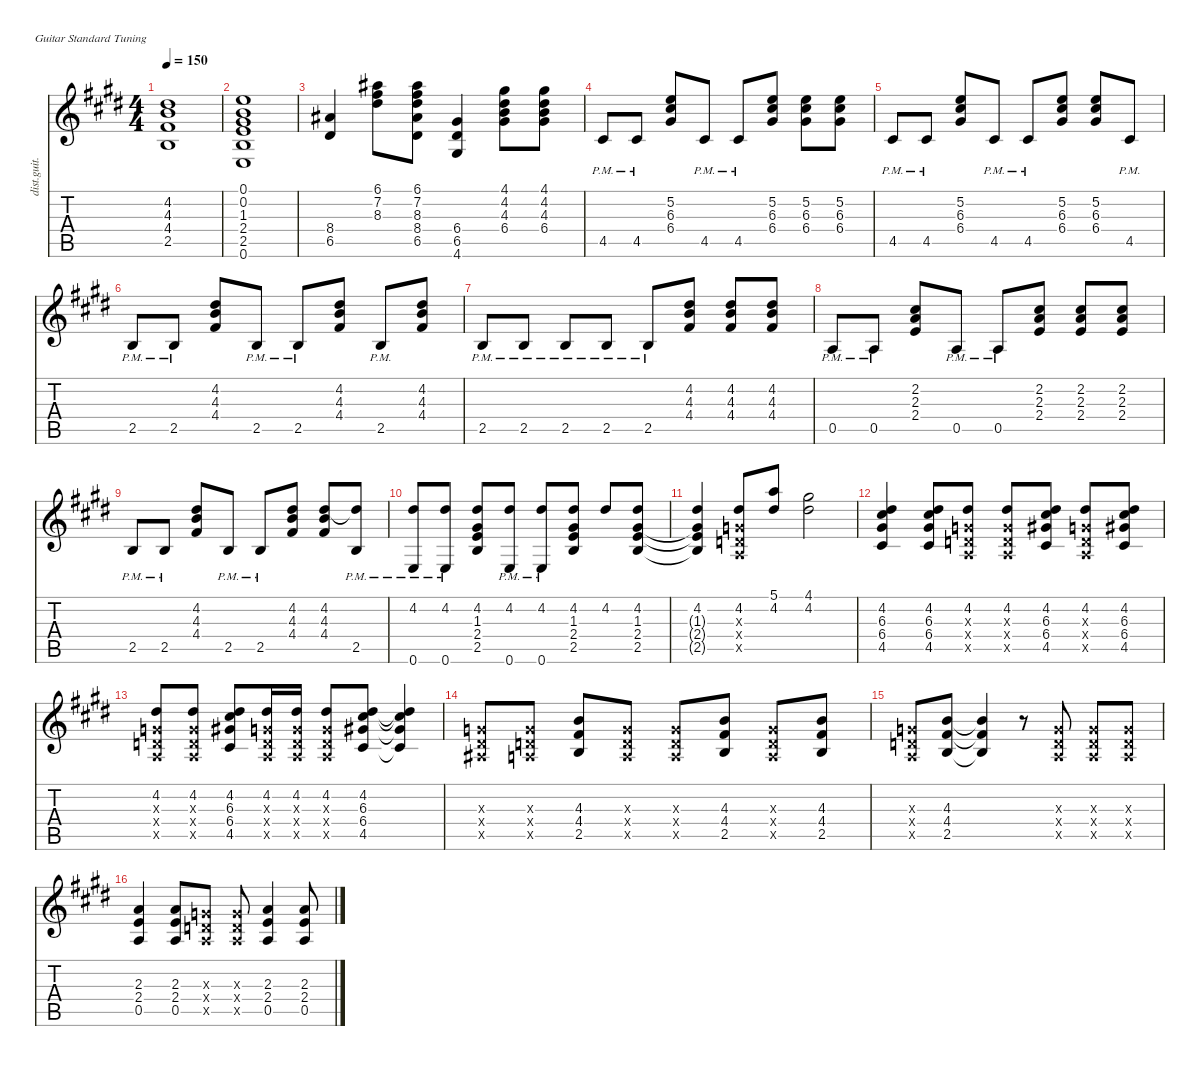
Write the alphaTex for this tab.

\defaultSystemsLayout 4
\hideDynamics
\bracketExtendMode nobrackets
\track ("(Rhythm Guitar)" "dist.guit.") {instrument distortionguitar}
\staff {score tabs}
\tuning (E4 B3 G3 D3 A2 E2)
\ts (4 4)
\tempo 150
\clef g2
\ks c#minor
(4.2{acc #} 4.3{acc forcenatural} 4.4{acc #} 2.5{acc forcenatural}).1{dy f} |
(0.1{acc forcenatural} 0.2{acc forcenatural} 1.3{acc #} 2.4{acc forcenatural} 2.5{acc forcenatural} 0.6{acc forcenatural}).1 |
(8.4{acc #} 6.5{acc #}).4{dy fff} (6.1{acc #} 7.2{acc #} 8.3{acc #}).8 (6.1{acc #} 7.2{acc #} 8.3{acc #} 8.4{acc #} 6.5{acc #}).8 (6.4{acc #} 6.5{acc #} 4.6{acc #}).4 (4.1{acc #} 4.2{acc #} 4.3{acc forcenatural} 6.4{acc #}).8 (4.1{acc #} 4.2{acc #} 4.3{acc forcenatural} 6.4{acc #}).8 |
4.5{pm acc #}.8{dy f} 4.5{pm acc #}.8 (5.2{acc forcenatural} 6.3{acc #} 6.4{acc #}).8 4.5{pm acc #}.8 4.5{pm acc #}.8 (5.2{acc forcenatural} 6.3{acc #} 6.4{acc #}).8 (5.2{acc forcenatural} 6.3{acc #} 6.4{acc #}).8 (5.2{acc forcenatural} 6.3{acc #} 6.4{acc #}).8 |
4.5{pm acc #}.8 4.5{pm acc #}.8 (5.2{acc forcenatural} 6.3{acc #} 6.4{acc #}).8 4.5{pm acc #}.8 4.5{pm acc #}.8 (5.2{acc forcenatural} 6.3{acc #} 6.4{acc #}).8 (5.2{acc forcenatural} 6.3{acc #} 6.4{acc #}).8 4.5{pm acc #}.8 |
2.5{pm acc forcenatural}.8 2.5{pm acc forcenatural}.8 (4.2{acc #} 4.3{acc forcenatural} 4.4{acc #}).8 2.5{pm acc forcenatural}.8 2.5{pm acc forcenatural}.8 (4.2{acc #} 4.3{acc forcenatural} 4.4{acc #}).8 2.5{pm acc forcenatural}.8 (4.2{acc #} 4.3{acc forcenatural} 4.4{acc #}).8 |
2.5{pm acc forcenatural}.8 2.5{pm acc forcenatural}.8 2.5{pm acc forcenatural}.8 2.5{pm acc forcenatural}.8 2.5{pm acc forcenatural}.8 (4.2{acc #} 4.3{acc forcenatural} 4.4{acc #}).8 (4.2{acc #} 4.3{acc forcenatural} 4.4{acc #}).8 (4.2{acc #} 4.3{acc forcenatural} 4.4{acc #}).8 |
0.5{pm acc forcenatural}.8 0.5{pm acc forcenatural}.8 (2.2{acc #} 2.3{acc forcenatural} 2.4{acc forcenatural}).8 0.5{pm acc forcenatural}.8 0.5{pm acc forcenatural}.8 (2.2{acc #} 2.3{acc forcenatural} 2.4{acc forcenatural}).8 (2.2{acc #} 2.3{acc forcenatural} 2.4{acc forcenatural}).8 (2.2{acc #} 2.3{acc forcenatural} 2.4{acc forcenatural}).8 |
2.5{pm acc forcenatural}.8 2.5{pm acc forcenatural}.8 (4.2{acc #} 4.3{acc forcenatural} 4.4{acc #}).8 2.5{pm acc forcenatural}.8 2.5{pm acc forcenatural}.8 (4.2{acc #} 4.3{acc forcenatural} 4.4{acc #}).8 (4.2{acc #} 4.3{acc forcenatural} 4.4{acc #}).8 (2.5{pm acc forcenatural} 4.2{t acc #}).8 |
(0.6{pm acc forcenatural} 4.2{acc #}).8 (0.6{pm acc forcenatural} 4.2{acc #}).8 (1.3{acc #} 2.4{acc forcenatural} 2.5{acc forcenatural} 4.2{acc #}).8 (0.6{pm acc forcenatural} 4.2{acc #}).8 (0.6{pm acc forcenatural} 4.2{acc #}).8 (1.3{acc #} 2.4{acc forcenatural} 2.5{acc forcenatural} 4.2{acc #}).8 4.2{acc #}.8{dy mf} (1.3{acc #} 2.4{acc forcenatural} 2.5{acc forcenatural} 4.2{acc #}).8{dy f} |
(1.3{t acc #} 2.4{t acc forcenatural} 2.5{t acc forcenatural} 4.2{acc #}).4 (0.3{x acc forcenatural} 0.4{x acc forcenatural} 0.5{x acc forcenatural} 4.2{acc #}).8 (5.1{acc forcenatural} 4.2{acc #}).8 (4.1{acc #} 4.2{acc #}).2 |
(6.3{acc #} 6.4{acc #} 4.5{acc #} 4.2{acc #}).4 (6.3{acc #} 6.4{acc #} 4.5{acc #} 4.2{acc #}).8 (0.3{x acc forcenatural} 0.4{x acc forcenatural} 0.5{x acc forcenatural} 4.2{acc #}).8 (0.3{x acc forcenatural} 0.4{x acc forcenatural} 0.5{x acc forcenatural} 4.2{acc #}).8 (6.3{acc #} 6.4{acc #} 4.5{acc #} 4.2{acc #}).8 (0.3{x acc forcenatural} 0.4{x acc forcenatural} 0.5{x acc forcenatural} 4.2{acc #}).8 (6.3{acc #} 6.4{acc #} 4.5{acc #} 4.2{acc #}).8 |
(0.3{x acc forcenatural} 0.4{x acc forcenatural} 0.5{x acc forcenatural} 4.2{acc #}).8 (0.3{x acc forcenatural} 0.4{x acc forcenatural} 0.5{x acc forcenatural} 4.2{acc #}).8 (6.3{acc #} 6.4{acc #} 4.5{acc #} 4.2{acc #}).8 (0.3{x acc forcenatural} 0.4{x acc forcenatural} 0.5{x acc forcenatural} 4.2{acc #}).16 (0.3{x acc forcenatural} 0.4{x acc forcenatural} 0.5{x acc forcenatural} 4.2{acc #}).16 (0.3{x acc forcenatural} 0.4{x acc forcenatural} 0.5{x acc forcenatural} 4.2{acc #}).8 (6.3{acc #} 6.4{acc #} 4.5{acc #} 4.2{acc #}).8 (4.2{t acc #} 6.3{t acc #} 6.4{t acc #} 4.5{t acc #}).4 |
(0.3{x acc forcenatural} 1.4{x acc #} 1.5{x acc #}).8 (0.3{x acc forcenatural} 0.4{x acc forcenatural} 0.5{x acc forcenatural}).8 (4.3{acc forcenatural} 4.4{acc #} 2.5{acc forcenatural}).8 (0.3{x acc forcenatural} 0.4{x acc forcenatural} 0.5{x acc forcenatural}).8 (0.3{x acc forcenatural} 0.4{x acc forcenatural} 0.5{x acc forcenatural}).8 (4.3{acc forcenatural} 4.4{acc #} 2.5{acc forcenatural}).8 (0.3{x acc forcenatural} 0.4{x acc forcenatural} 0.5{x acc forcenatural}).8 (4.3{acc forcenatural} 4.4{acc #} 2.5{acc forcenatural}).8 |
(0.3{x acc forcenatural} 0.4{x acc forcenatural} 0.5{x acc forcenatural}).8 (4.3{acc forcenatural} 4.4{acc #} 2.5{acc forcenatural}).8 (4.3{t acc forcenatural} 4.4{t acc #} 2.5{t acc forcenatural}).4 r.8 (0.3{x acc forcenatural} 0.4{x acc forcenatural} 0.5{x acc forcenatural}).8 (0.3{x acc forcenatural} 0.4{x acc forcenatural} 0.5{x acc forcenatural}).8 (0.3{x acc forcenatural} 0.4{x acc forcenatural} 0.5{x acc forcenatural}).8 |
(2.3{acc forcenatural} 2.4{acc forcenatural} 0.5{acc forcenatural}).4 (2.3{acc forcenatural} 2.4{acc forcenatural} 0.5{acc forcenatural}).8 (0.3{x acc forcenatural} 0.4{x acc forcenatural} 0.5{x acc forcenatural}).8 (0.3{x acc forcenatural} 0.4{x acc forcenatural} 0.5{x acc forcenatural}).8 (2.3{acc forcenatural} 2.4{acc forcenatural} 0.5{acc forcenatural}).4 (2.3{acc forcenatural} 2.4{acc forcenatural} 0.5{acc forcenatural}).8
